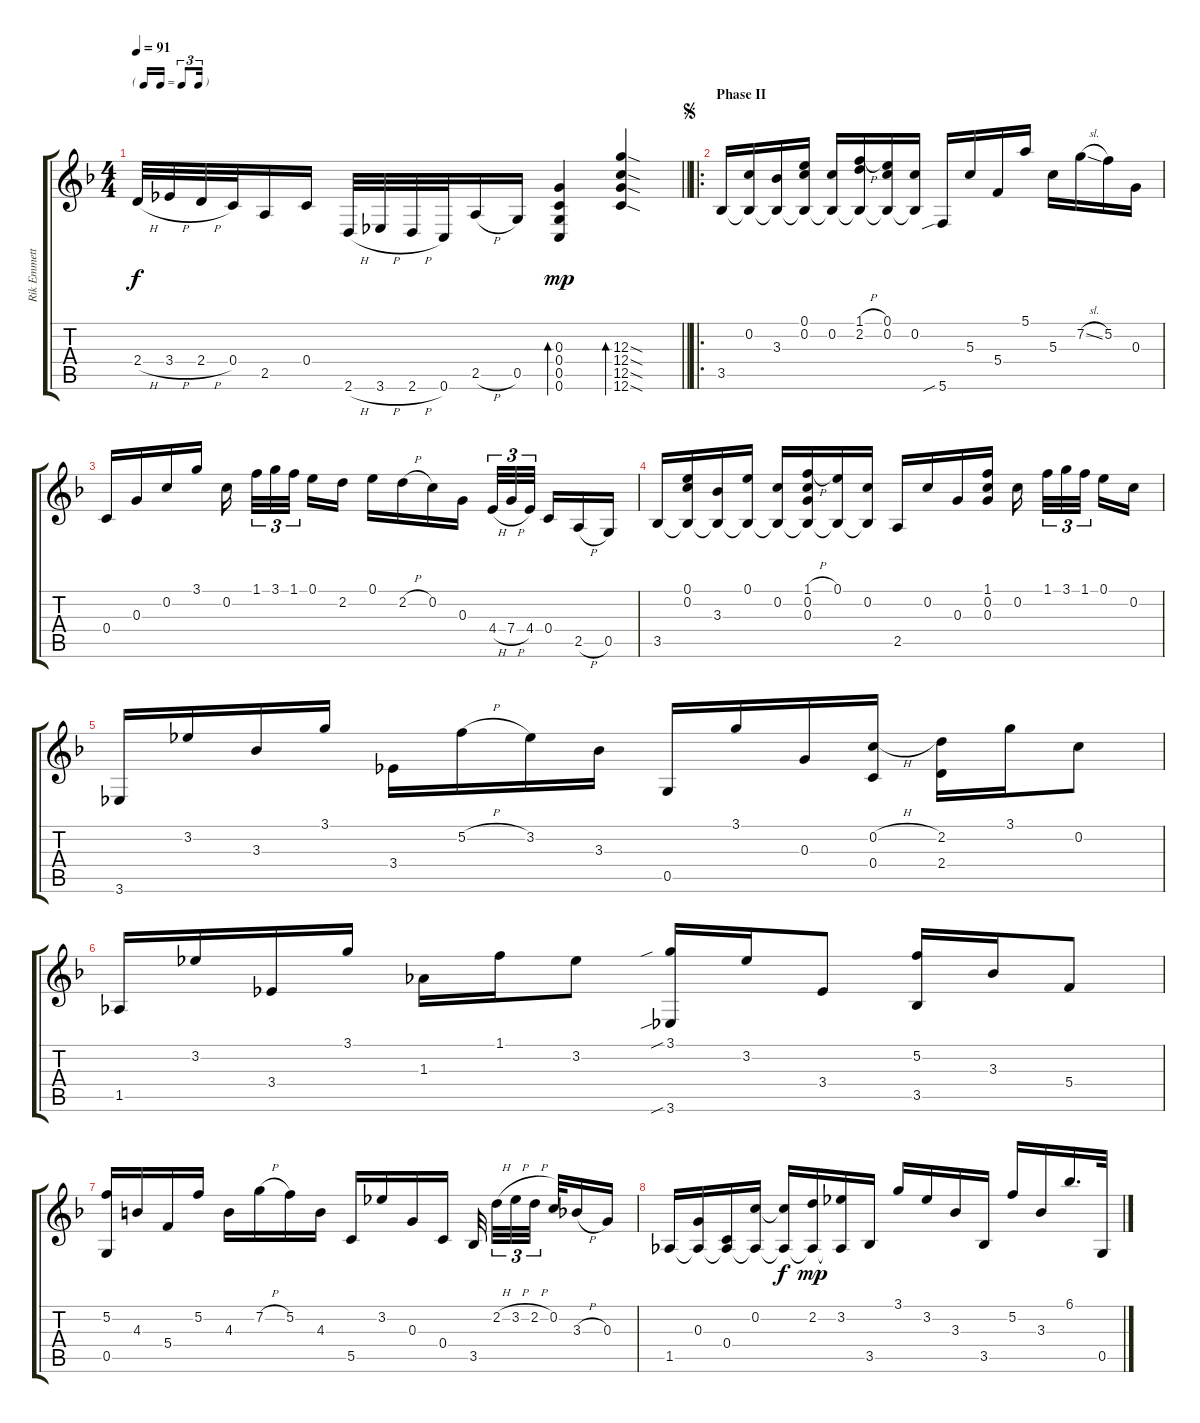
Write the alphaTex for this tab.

\track ("Rik Emmett" "Rik Emmett") {instrument acousticguitarnylon}
\staff {score tabs}
\tuning (E4 C4 G3 C3 G2 C2) {hide}
\ts (4 4)
\tf triplet16th
\tempo 91
\clef g2
\barLineRight lightlight
\ks f
2.4{h}.32{dy f} 3.4{h}.32 2.4{h}.32 0.4.32 2.5.16 0.4.16 2.6{h}.32 3.6{h}.32 2.6{h}.32 0.6.32 2.5{h}.16 0.5.16 (0.3 0.4 0.5 0.6).4{bd 60 dy mp} (12.3{sod} 12.4{sod} 12.5{sod} 12.6{sod}).4{bd 60} |
\ro
\section ("" "Phase II")
\jump segno
3.5.16 (0.2 3.5{t}).16 (3.3 3.5{t}).16 (0.1 0.2 3.5{t}).16 (0.2 3.5{t}).16 (1.1{h} 2.2 3.5{t}).16 (0.1 0.2 3.5{t}).16 (0.2 3.5{t}).16 5.6{sib}.16 5.3.16 5.4.16 5.1.16 5.3.16 7.2{sl}.16 5.2.16 0.3.16 |
0.4.16 0.3.16 0.2.16 3.1.16 0.2.16{beam splitsecondary} 1.1.32{tu (3 2)} 3.1.32{tu (3 2)} 1.1.32{tu (3 2) beam splitsecondary} 0.1.16 2.2.16 0.1.16 2.2{h}.16 0.2.16 0.3.16 4.4{h}.32{tu (3 2)} 7.4{h}.32{tu (3 2)} 4.4.32{tu (3 2) beam splitsecondary} 0.4.16 2.5{h}.16 0.5.16 |
3.5.16 (0.1 0.2 3.5{t}).16 (3.3 3.5{t}).16 (0.1 3.5{t}).16 (0.2 3.5{t}).16 (1.1{h} 0.2 0.3 3.5{t}).16 (0.1 3.5{t}).16 (0.2 3.5{t}).16 2.5.16 0.2.16 0.3.16 (1.1 0.2 0.3).16 0.2.16{beam splitsecondary} 1.1.32{tu (3 2)} 3.1.32{tu (3 2)} 1.1.32{tu (3 2) beam splitsecondary} 0.1.16 0.2.16 |
3.6.16 3.2.16 3.3.16 3.1.16 3.4.16 5.2{h}.16 3.2.16 3.3.16 0.5.16 3.1.16 0.3.16 (0.2{h} 0.4).16 (2.2 2.4).16 3.1.16 0.2.8 |
1.5.16 3.2.16 3.4.16 3.1.16 1.3.16 1.1.16 3.2.8 (3.1{sib} 3.6{sib}).16 3.2.16 3.4.8 (5.2 3.5).16 3.3.16 5.4.8 |
(5.2 0.5).16 4.3.16 5.4.16 5.2.16 4.3.16 7.2{h}.16 5.2.16 4.3.16 5.5.16 3.2.16 0.3.16 0.4.16 3.5.32{beam splitsecondary} 2.2{h}.32{tu (3 2)} 3.2{h}.32{tu (3 2)} 2.2{h}.32{tu (3 2) beam splitsecondary} 0.2.32 3.3{h}.16 0.3.16 |
1.5.16 (0.3 1.5{t}).16 (0.4 1.5{t}).16 (0.2 1.5{t}).16 (0.2{t} 1.5{t}).16{dy f} (2.2 1.5{t}).16{dy mp} (3.2 1.5{t}).16 3.5.16 3.1.16 3.2.16 3.3.16 3.5.16 5.2.16 3.3.16 6.1.16{d} 0.5.32
